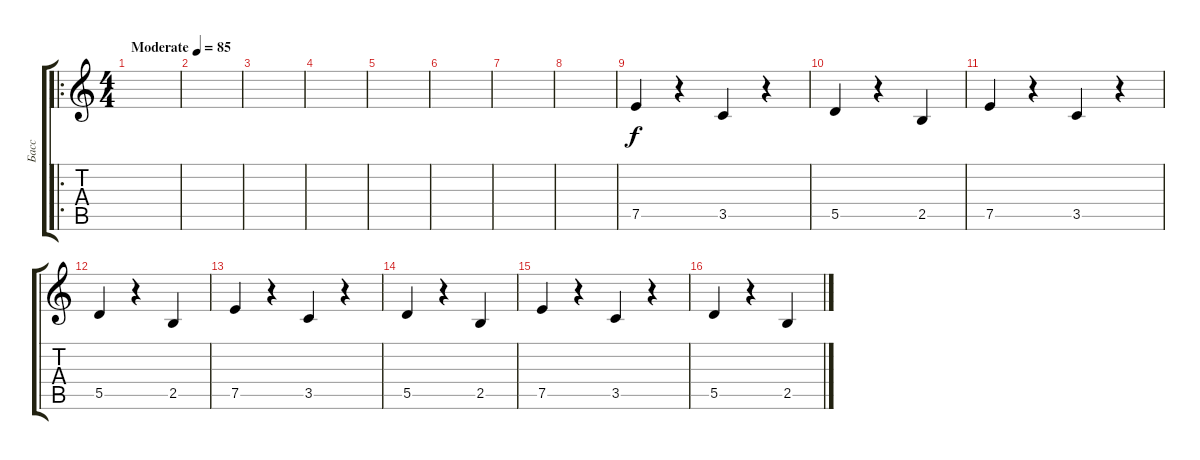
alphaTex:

\track ("Басс" "Басс") {instrument synthbass2}
\staff {score tabs}
\tuning (E4 B3 G3 D3 A2 E2) {hide}
\ro
\ts (4 4)
\tempo (85 "Moderate")
\clef g2
\ks c
|
|
|
|
|
|
|
|
7.5.4 r.4 3.5.4 r.4 |
5.5.4 r.4 2.5.4 |
7.5.4 r.4 3.5.4 r.4 |
5.5.4 r.4 2.5.4 |
7.5.4 r.4 3.5.4 r.4 |
5.5.4 r.4 2.5.4 |
7.5.4 r.4 3.5.4 r.4 |
5.5.4 r.4 2.5.4
